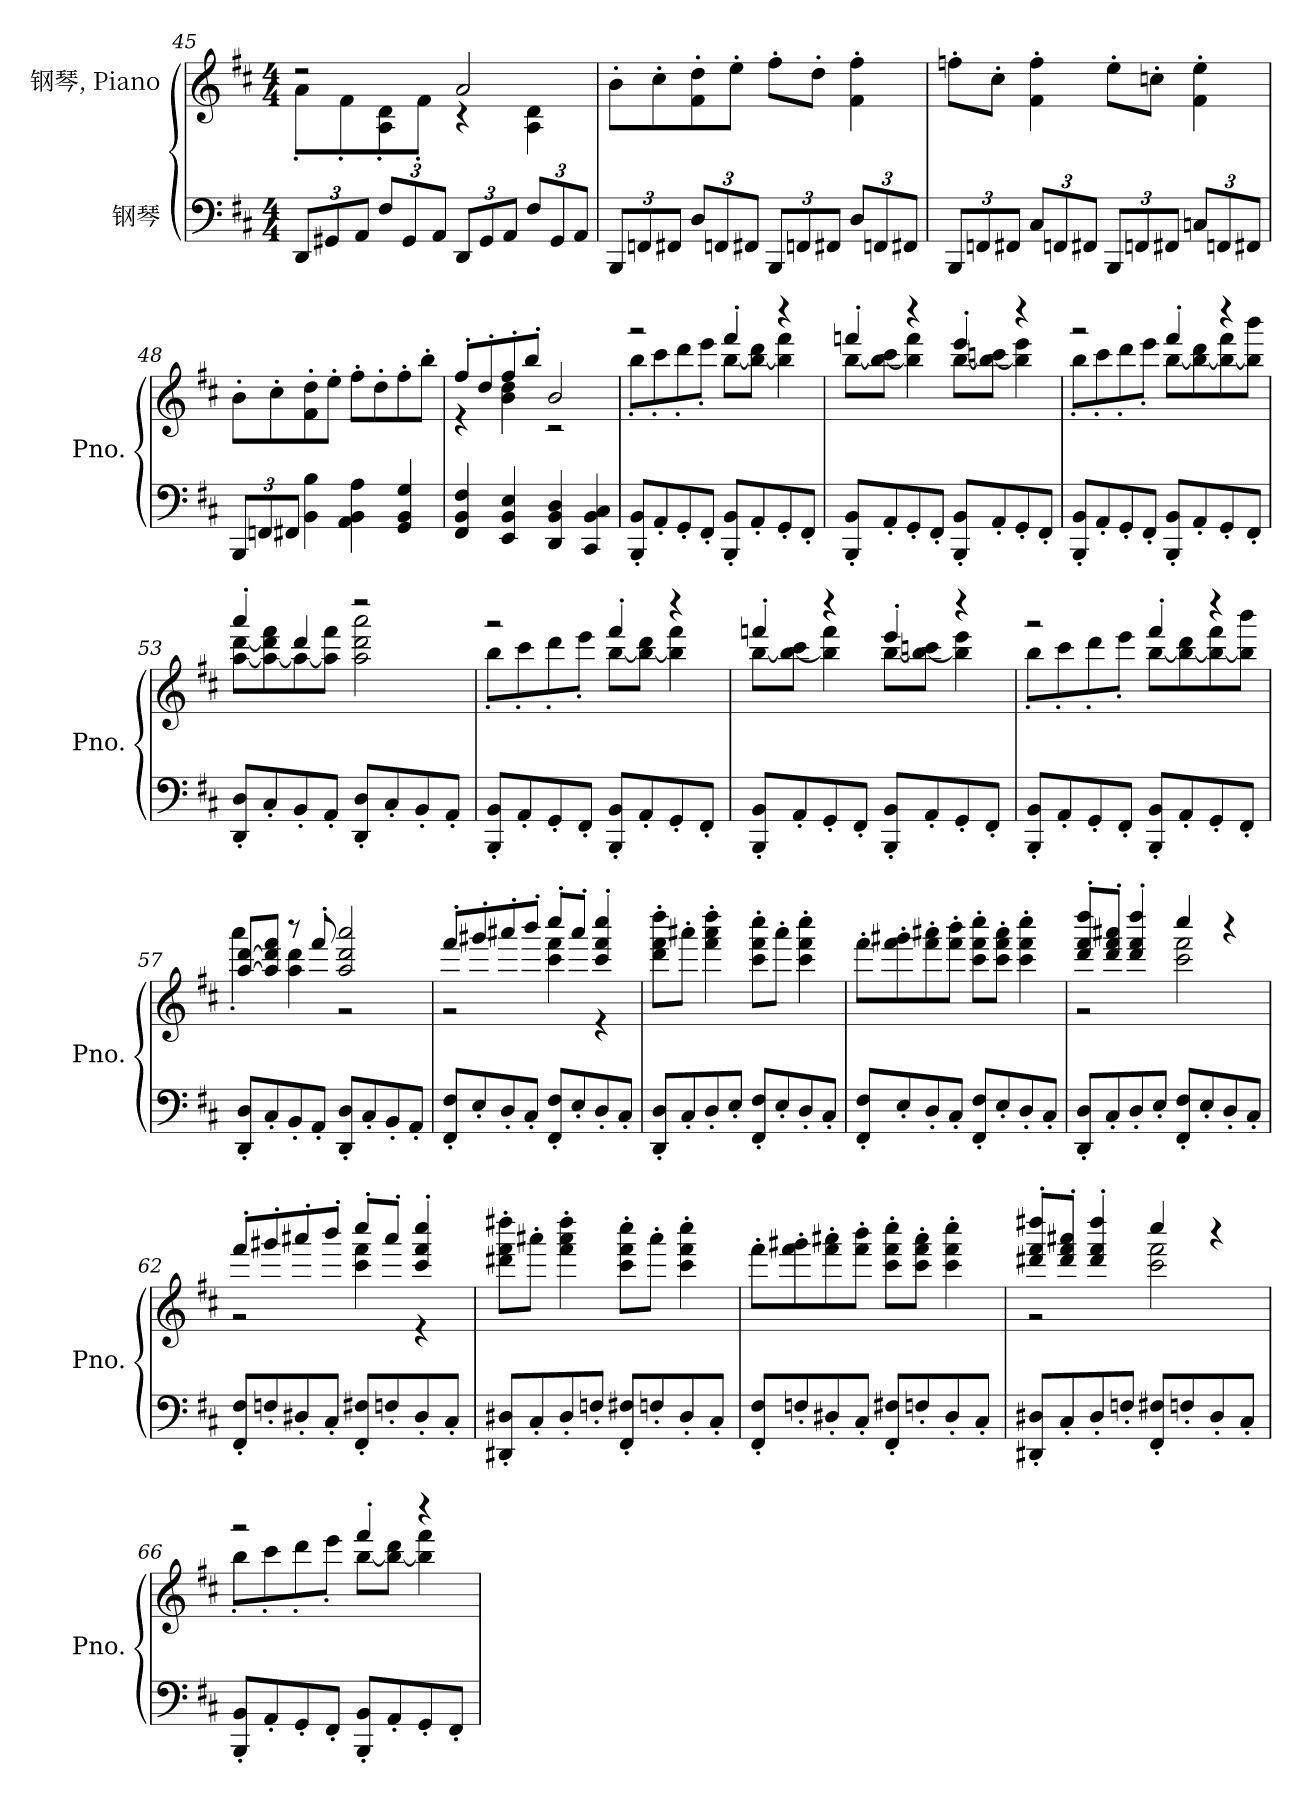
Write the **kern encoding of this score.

**kern	**kern
*part2	*part1
*staff2	*staff1
*I"钢琴	*I"钢琴, Piano
*	*I'Pno.
*clefF4	*clefG2
*k[f#c#]	*k[f#c#]
*M4/4	*M4/4
*Xbrackettup	*
=45	=45
*	*^
12DD/L	2r	8a'\L
12GG#X/	.	.
.	.	8f#'\
12AA/J	.	.
12F#/L	.	8A\' 8d\'
12GG#/	.	.
.	.	8f#'\J
12AA/J	.	.
12DD/L	2a/	4r
12GG#/	.	.
12AA/J	.	.
12F#/L	.	4A\ 4d\
12GG#/	.	.
12AA/J	.	.
*	*v	*v
!!LO:LB:g=z
=46	=46
*	*MM148
12BBB/L	8b'\L
12FFn/	.
.	8cc#'\
12FF#X/J	.
12D/L	8f#\' 8dd\'
12FFn/	.
.	8ee'\J
12FF#X/J	.
12BBB/L	8ff#'\L
12FFn/	.
.	8dd'\J
12FF#X/J	.
12D/L	4f#\' 4ff#\'
12FFn/	.
12FF#X/J	.
=47	=47
12BBB/L	8ffn'\L
12FFn/	.
.	8cc#'\J
12FF#X/J	.
12C#/L	4f#\' 4ff\'
12FFn/	.
12FF#X/J	.
12BBB/L	8ee'\L
12FFn/	.
.	8ccn'\J
12FF#X/J	.
12Cn/L	4f#\' 4ee\'
12FFn/	.
12FF#X/J	.
!!LO:LB:g=z
=48	=48
*	*MM150
12BBB/L	8b'\L
12FFn/	.
*	*MM153
.	8cc#'\
12FF#X/J	.
*	*MM157
4BB\ 4B\	8f#\' 8dd\'
*	*MM160
.	8ee'\J
*	*MM163
4AA\ 4BB\ 4A\	8ff#'\L
*	*MM167
.	8dd'\
*	*MM170
4GG/ 4BB/ 4G/	8ff#'\
*	*MM173
.	8bb'\J
=49	=49
*	*MM177
*	*^
4FF#/ 4BB/ 4F#/	8ff#'/L	4r
*	*MM180	*
.	8dd'/	.
*	*MM183	*
4EE/ 4BB/ 4E/	8ff#'/	4b\ 4dd\
*	*MM187	*
.	8bb'/J	.
*	*MM190	*
4DD/ 4BB/ 4D/	2b/	2r
4CC#/ 4BB/ 4C#/	.	.
=50	=50	=50
8BBB/' 8BB/'L	2r	8bb'\L
8AA'/	.	8ccc#'\
8GG'/	.	8ddd'\
8FF#'/J	.	8eee'\J
8BBB/' 8BB/'L	4fff#'/	[8bb\L
8AA'/	.	8bb\_ 8ddd\J
8GG'/	4r	4bb\] 4fff#\
8FF#'/J	.	.
=51	=51	=51
8BBB/' 8BB/'L	4fffn'/	[8bb\L
8AA'/	.	8bb\_ 8ccc#\J
8GG'/	4r	4bb\] 4fff\
8FF#'/J	.	.
8BBB/' 8BB/'L	4eee'/	[8bb\L
8AA'/	.	8bb\_ 8cccn\J
8GG'/	4r	4bb\] 4eee\
8FF#'/J	.	.
!!LO:LB:g=z	!!
=52	=52	=52
8BBB/' 8BB/'L	2r	8bb'\L
8AA'/	.	8ccc#'\
8GG'/	.	8ddd'\
8FF#'/J	.	8eee'\J
8BBB/' 8BB/'L	4fff#'/	[8bb\L
8AA'/	.	8bb\_ 8ddd\
8GG'/	4r	8bb\_ 8fff#\
8FF#'/J	.	8bb\] 8bbb\J
=53	=53	=53
8DD/' 8D/'L	4aaa'/	[8aa\ [8ddd\L
8C#'/	.	8aa\_ 8ddd\] 8fff#\
8BB'/	4ddd/	8aa\_
8AA'/J	.	8aa\] 8fff#\J
8DD/' 8D/'L	2r	2aa\ 2ddd\ 2aaa\
8C#'/	.	.
8BB'/	.	.
8AA'/J	.	.
=54	=54	=54
8BBB/' 8BB/'L	2r	8bb'\L
8AA'/	.	8ccc#'\
8GG'/	.	8ddd'\
8FF#'/J	.	8eee'\J
8BBB/' 8BB/'L	4fff#'/	[8bb\L
8AA'/	.	8bb\_ 8ddd\J
8GG'/	4r	4bb\] 4fff#\
8FF#'/J	.	.
!!LO:LB:g=z	!!
=55	=55	=55
8BBB/' 8BB/'L	4fffn'/	[8bb\L
8AA'/	.	8bb\_ 8ccc#\J
8GG'/	4r	4bb\] 4fff\
8FF#'/J	.	.
8BBB/' 8BB/'L	4eee'/	[8bb\L
8AA'/	.	8bb\_ 8cccn\J
8GG'/	4r	4bb\] 4eee\
8FF#'/J	.	.
=56	=56	=56
8BBB/' 8BB/'L	2r	8bb'\L
8AA'/	.	8ccc#'\
8GG'/	.	8ddd'\
8FF#'/J	.	8eee'\J
8BBB/' 8BB/'L	4fff#'/	[8bb\L
8AA'/	.	8bb\_ 8ddd\
8GG'/	4r	8bb\_ 8fff#\
8FF#'/J	.	8bb\] 8bbb\J
=57	=57	=57
8DD/' 8D/'L	[8aa/ [8ddd/L	4aaa'\
8C#'/	8aa/] 8ddd/] 8fff#/J	.
8BB'/	8r	4aa\ 4ddd\
8AA'/J	8fff#'/	.
8DD/' 8D/'L	2aa/ 2ddd/ 2aaa/	2r
8C#'/	.	.
8BB'/	.	.
8AA'/J	.	.
!!LO:LB:g=z	!!
=58	=58	=58
8FF#/' 8F#/'L	8fff#'/L	2r
8E'/	8ggg#X'/	.
8D'/	8aaa#X'/	.
8C#'/J	8bbb'/J	.
8FF#/' 8F#/'L	8cccc#'/L	4ccc#\ 4fff#\
8E'/	8aaa#'/J	.
8D'/	4ccc#/' 4fff#/' 4cccc#/'	4r
8C#'/J	.	.
*	*v	*v
=59	=59
8DD/' 8D/'L	8ddd\' 8fff#\' 8dddd\'L
8C#'/	8aaa#X'\J
8D'/	4fff#\' 4aaa#\' 4dddd\'
8E'/J	.
8FF#/' 8F#/'L	8ccc#\' 8fff#\' 8cccc#\'L
8E'/	8aaa#'\J
8D'/	4ccc#\' 4fff#\' 4cccc#\'
8C#'/J	.
=60	=60
8FF#/' 8F#/'L	8fff#'\L
8E'/	8fff#\' 8ggg#X\'
8D'/	8fff#\' 8aaa#X\'
8C#'/J	8fff#\' 8bbb\'J
8FF#/' 8F#/'L	8ccc#\' 8fff#\' 8cccc#\'L
8E'/	8ccc#\' 8fff#\' 8aaa#\'J
8D'/	4ccc#\' 4fff#\' 4cccc#\'
8C#'/J	.
!!LO:PB:g=z
=61	=61
*	*^
8DD/' 8D/'L	8ddd/' 8fff#/' 8dddd/'L	2r
8C#'/	8ddd/' 8fff#/' 8aaa#X/'J	.
8D'/	4ddd/' 4fff#/' 4dddd/'	.
8E'/J	.	.
8FF#/' 8F#/'L	4cccc#/	2ccc#\ 2fff#\
8E'/	.	.
8D'/	4r	.
8C#'/J	.	.
=62	=62	=62
8FF#/' 8F#/'L	8fff#'/L	2r
8Fn'/	8ggg#X'/	.
8D#X'/	8aaa#X'/	.
8C#'/J	8bbb'/J	.
8FF#/' 8F#X/'L	8cccc#'/L	4ccc#\ 4fff#\
8Fn'/	8aaa#'/J	.
8D#'/	4ccc#/' 4fff#/' 4cccc#/'	4r
8C#'/J	.	.
*	*v	*v
=63	=63
8DD#X/' 8D#X/'L	8ddd#X\' 8fff#\' 8dddd#X\'L
8C#'/	8aaa#X'\J
8D#'/	4fff#\' 4aaa#\' 4dddd#\'
8Fn'/J	.
8FF#/' 8F#X/'L	8ccc#\' 8fff#\' 8cccc#\'L
8Fn'/	8aaa#'\J
8D#'/	4ccc#\' 4fff#\' 4cccc#\'
8C#'/J	.
!!LO:LB:g=z
=64	=64
8FF#/' 8F#/'L	8fff#'\L
8Fn'/	8fff#\' 8ggg#X\'
8D#X'/	8fff#\' 8aaa#X\'
8C#'/J	8fff#\' 8bbb\'J
8FF#/' 8F#X/'L	8ccc#\' 8fff#\' 8cccc#\'L
8Fn'/	8ccc#\' 8fff#\' 8aaa#\'J
8D#'/	4ccc#\' 4fff#\' 4cccc#\'
8C#'/J	.
=65	=65
*	*^
8DD#X/' 8D#X/'L	8ddd#X/' 8fff#/' 8dddd#X/'L	2r
8C#'/	8ddd#/' 8fff#/' 8aaa#X/'J	.
8D#'/	4ddd#/' 4fff#/' 4dddd#/'	.
8Fn'/J	.	.
8FF#/' 8F#X/'L	4cccc#/	2ccc#\ 2fff#\
8Fn'/	.	.
8D#'/	4r	.
8C#'/J	.	.
=66	=66	=66
*	*MM200	*
8BBB/' 8BB/'L	2r	8bb'\L
8AA'/	.	8ccc#'\
8GG'/	.	8ddd'\
8FF#'/J	.	8eee'\J
8BBB/' 8BB/'L	4fff#'/	[8bb\L
8AA'/	.	8bb\_ 8ddd\J
8GG'/	4r	4bb\] 4fff#\
8FF#'/J	.	.
*	*v	*v
=	=
*-	*-
